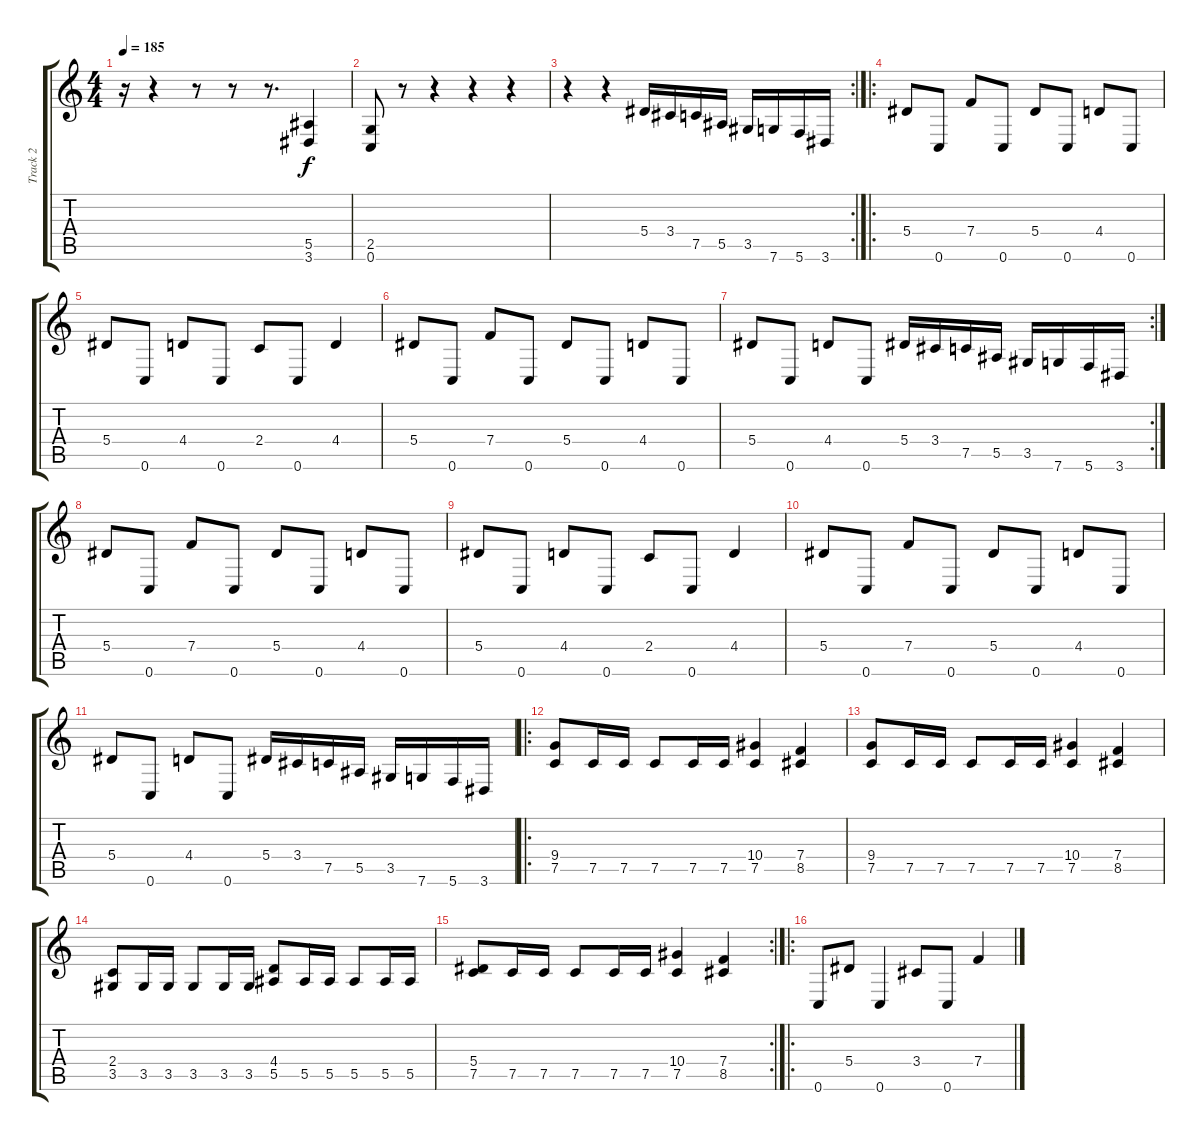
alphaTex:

\track ("Track 2" "Track 2") {instrument distortionguitar}
\staff {score tabs}
\tuning (C4 G3 Eb3 Bb2 F2 C2) {hide}
\ts (4 4)
\tempo 185
\clef g2
\ks c
r.16{dy f} r.4 r.8 r.8 r.8{d} (5.5 3.6).4 |
(2.5 0.6).8 r.8 r.4 r.4 r.4 |
\rc 2
r.4 r.4 5.4.16 3.4.16 7.5.16 5.5.16 3.5.16 7.6.16 5.6.16 3.6.16 |
\ro
5.4.8 0.6.8 7.4.8 0.6.8 5.4.8 0.6.8 4.4.8 0.6.8 |
5.4.8 0.6.8 4.4.8 0.6.8 2.4.8 0.6.8 4.4.4 |
5.4.8 0.6.8 7.4.8 0.6.8 5.4.8 0.6.8 4.4.8 0.6.8 |
\rc 2
5.4.8 0.6.8 4.4.8 0.6.8 5.4.16 3.4.16 7.5.16 5.5.16 3.5.16 7.6.16 5.6.16 3.6.16 |
5.4.8 0.6.8 7.4.8 0.6.8 5.4.8 0.6.8 4.4.8 0.6.8 |
5.4.8 0.6.8 4.4.8 0.6.8 2.4.8 0.6.8 4.4.4 |
5.4.8 0.6.8 7.4.8 0.6.8 5.4.8 0.6.8 4.4.8 0.6.8 |
5.4.8 0.6.8 4.4.8 0.6.8 5.4.16 3.4.16 7.5.16 5.5.16 3.5.16 7.6.16 5.6.16 3.6.16 |
\ro
(9.4 7.5).8 7.5.16 7.5.16 7.5.8 7.5.16 7.5.16 (10.4 7.5).4 (7.4 8.5).4 |
(9.4 7.5).8 7.5.16 7.5.16 7.5.8 7.5.16 7.5.16 (10.4 7.5).4 (7.4 8.5).4 |
(2.4 3.5).8 3.5.16 3.5.16 3.5.8 3.5.16 3.5.16 (4.4 5.5).8 5.5.16 5.5.16 5.5.8 5.5.16 5.5.16 |
\rc 2
(5.4 7.5).8 7.5.16 7.5.16 7.5.8 7.5.16 7.5.16 (10.4 7.5).4 (7.4 8.5).4 |
\ro
0.6.8 5.4.8 0.6.4 3.4.8 0.6.8 7.4.4
